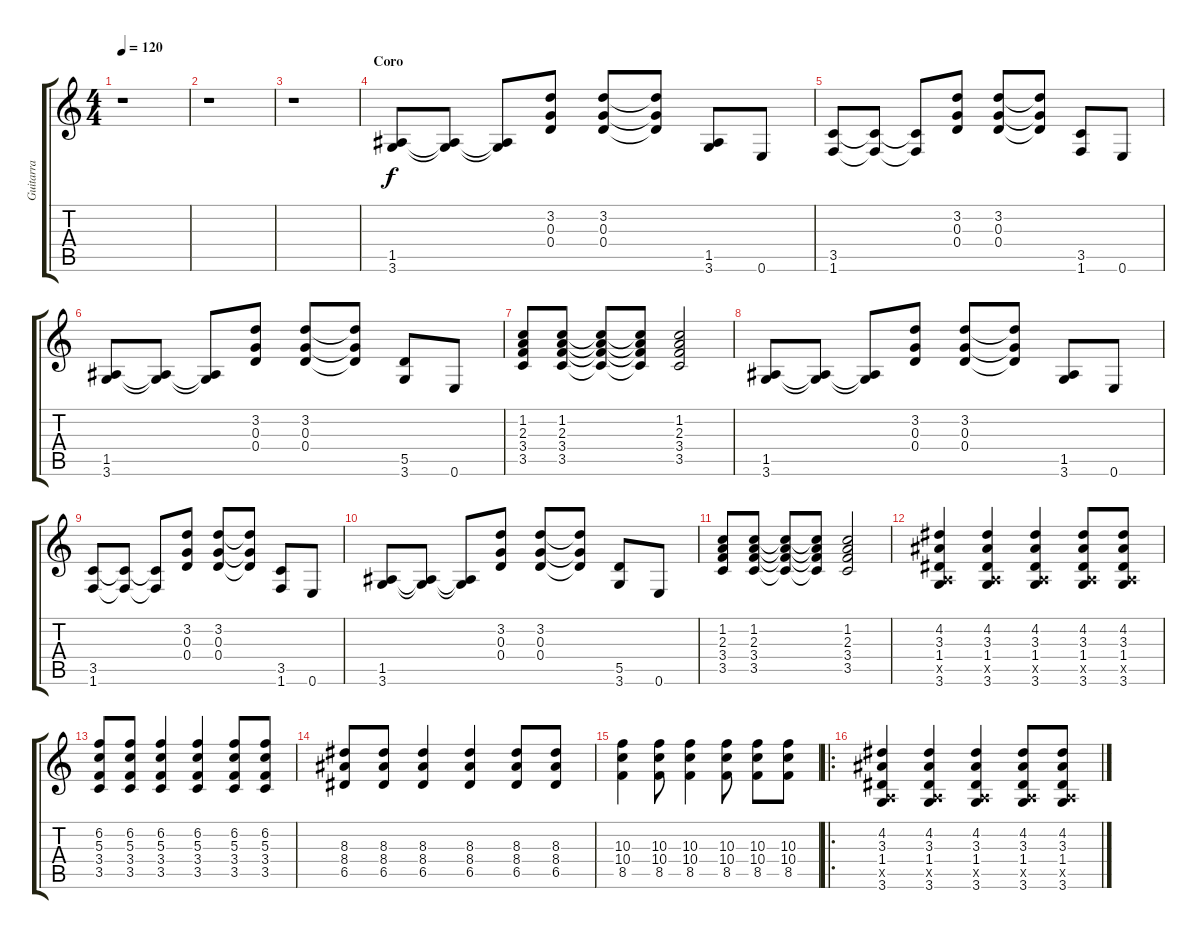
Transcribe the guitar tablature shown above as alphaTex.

\track ("Guitarra" "Guitarra") {instrument distortionguitar}
\staff {score tabs}
\tuning (E4 B3 G3 D3 A2 E2) {hide}
\ts (4 4)
\tempo 120
\clef g2
\ks c
r.1{dy f} |
r.1 |
r.1 |
\section ("" "Coro")
(1.5 3.6).8{instrument distortionguitar} (1.5{t} 3.6{t}).8 (1.5{t} 3.6{t}).8 (3.2 0.3 0.4).8 (3.2 0.3 0.4).8 (3.2{t} 0.3{t} 0.4{t}).8 (1.5 3.6).8 0.6.8 |
(3.5 1.6).8 (3.5{t} 1.6{t}).8 (3.5{t} 1.6{t}).8 (3.2 0.3 0.4).8 (3.2 0.3 0.4).8 (3.2{t} 0.3{t} 0.4{t}).8 (3.5 1.6).8 0.6.8 |
(1.5 3.6).8 (1.5{t} 3.6{t}).8 (1.5{t} 3.6{t}).8 (3.2 0.3 0.4).8 (3.2 0.3 0.4).8 (3.2{t} 0.3{t} 0.4{t}).8 (5.5 3.6).8 0.6.8 |
(1.2 2.3 3.4 3.5).8 (1.2 2.3 3.4 3.5).8 (1.2{t} 2.3{t} 3.4{t} 3.5{t}).8 (1.2{t} 2.3{t} 3.4{t} 3.5{t}).8 (1.2 2.3 3.4 3.5).2 |
(1.5 3.6).8{instrument distortionguitar} (1.5{t} 3.6{t}).8 (1.5{t} 3.6{t}).8 (3.2 0.3 0.4).8 (3.2 0.3 0.4).8 (3.2{t} 0.3{t} 0.4{t}).8 (1.5 3.6).8 0.6.8 |
(3.5 1.6).8 (3.5{t} 1.6{t}).8 (3.5{t} 1.6{t}).8 (3.2 0.3 0.4).8 (3.2 0.3 0.4).8 (3.2{t} 0.3{t} 0.4{t}).8 (3.5 1.6).8 0.6.8 |
(1.5 3.6).8 (1.5{t} 3.6{t}).8 (1.5{t} 3.6{t}).8 (3.2 0.3 0.4).8 (3.2 0.3 0.4).8 (3.2{t} 0.3{t} 0.4{t}).8 (5.5 3.6).8 0.6.8 |
(1.2 2.3 3.4 3.5).8 (1.2 2.3 3.4 3.5).8 (1.2{t} 2.3{t} 3.4{t} 3.5{t}).8 (1.2{t} 2.3{t} 3.4{t} 3.5{t}).8 (1.2 2.3 3.4 3.5).2 |
(4.2 3.3 1.4 0.5{x} 3.6).4{instrument overdrivenguitar} (4.2 3.3 1.4 0.5{x} 3.6).4 (4.2 3.3 1.4 0.5{x} 3.6).4 (4.2 3.3 1.4 0.5{x} 3.6).8 (4.2 3.3 1.4 0.5{x} 3.6).8 |
(6.2 5.3 3.4 3.5).8 (6.2 5.3 3.4 3.5).8 (6.2 5.3 3.4 3.5).4 (6.2 5.3 3.4 3.5).4 (6.2 5.3 3.4 3.5).8 (6.2 5.3 3.4 3.5).8 |
(8.3 8.4 6.5).8 (8.3 8.4 6.5).8 (8.3 8.4 6.5).4 (8.3 8.4 6.5).4 (8.3 8.4 6.5).8 (8.3 8.4 6.5).8 |
(10.3 10.4 8.5).4 (10.3 10.4 8.5).8 (10.3 10.4 8.5).4 (10.3 10.4 8.5).8 (10.3 10.4 8.5).8 (10.3 10.4 8.5).8 |
\ro
(4.2 3.3 1.4 0.5{x} 3.6).4 (4.2 3.3 1.4 0.5{x} 3.6).4 (4.2 3.3 1.4 0.5{x} 3.6).4 (4.2 3.3 1.4 0.5{x} 3.6).8 (4.2 3.3 1.4 0.5{x} 3.6).8
